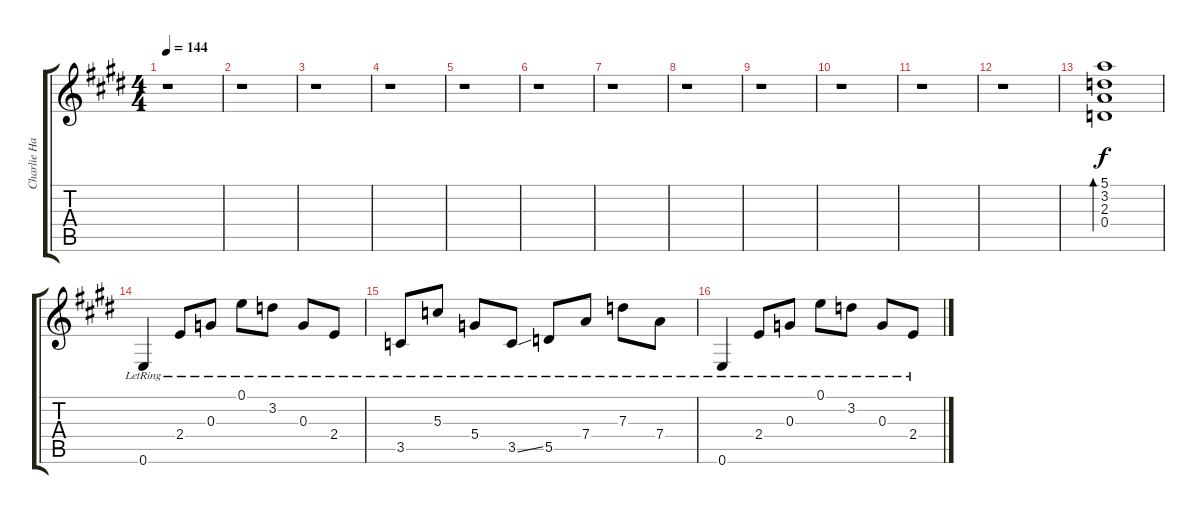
\track ("Charlie Hargrett Guitar II" "Charlie Ha") {instrument electricguitarclean}
\staff {score tabs}
\tuning (E4 B3 G3 D3 A2 E2) {hide}
\ts (4 4)
\tempo 144
\clef g2
\ks c#minor
r.1{dy f} |
r.1 |
r.1 |
r.1 |
r.1 |
r.1 |
r.1 |
r.1 |
r.1 |
r.1 |
r.1 |
r.1 |
(5.1 3.2 2.3 0.4).1{bd 240} |
0.6{lr}.4 2.4{lr}.8 0.3{lr}.8 0.1{lr}.8 3.2{lr}.8 0.3{lr}.8 2.4{lr}.8 |
3.5{lr}.8 5.3{lr}.8 5.4{lr}.8 3.5{ss lr}.8 5.5{lr}.8 7.4{lr}.8 7.3{lr}.8 7.4{lr}.8 |
0.6{lr}.4 2.4{lr}.8 0.3{lr}.8 0.1{lr}.8 3.2{lr}.8 0.3{lr}.8 2.4{lr}.8
